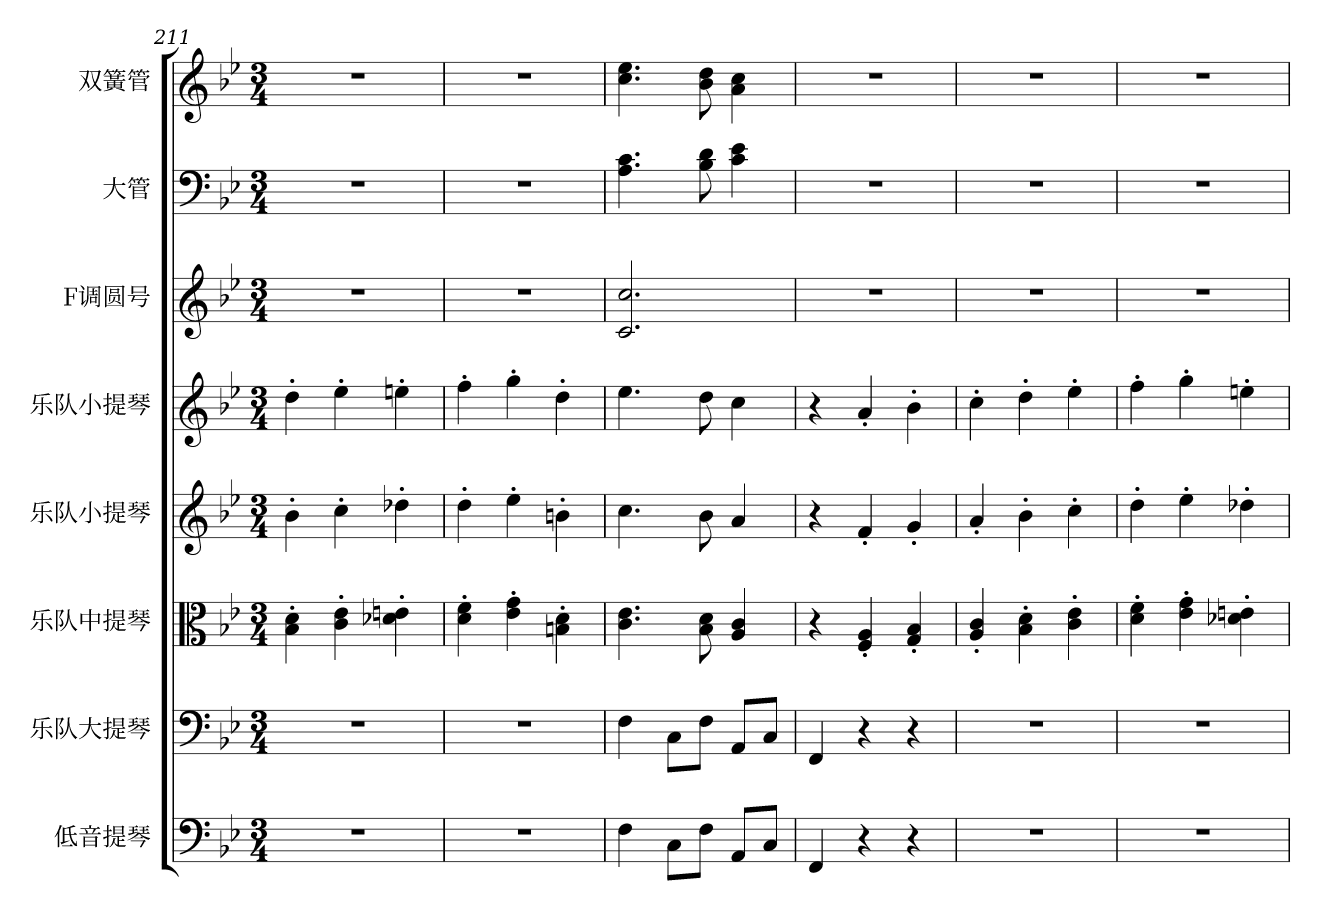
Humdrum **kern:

**kern	**kern	**kern	**kern	**kern	**kern	**kern	**kern
*part8	*part7	*part6	*part5	*part4	*part3	*part2	*part1
*staff8	*staff7	*staff6	*staff5	*staff4	*staff3	*staff2	*staff1
*I"低音提琴	*I"乐队大提琴	*I"乐队中提琴	*I"乐队小提琴	*I"乐队小提琴	*I"F调圆号	*I"大管	*I"双簧管
!!LO:PB:g=z
*clefF4	*clefF4	*clefC3	*clefG2	*clefG2	*clefG2	*clefF4	*clefG2
*ITrd7c12	*	*	*	*	*ITrd4c7	*	*
*k[b-e-]	*k[b-e-]	*k[b-e-]	*k[b-e-]	*k[b-e-]	*k[b-e-a-]	*k[b-e-]	*k[b-e-]
*M3/4	*M3/4	*M3/4	*M3/4	*M3/4	*M3/4	*M3/4	*M3/4
=211	=211	=211	=211	=211	=211	=211	=211
2.r	2.r	4B-\' 4d\'	4b-'\	4dd'\	2.r	2.r	2.r
.	.	4c\' 4e-\'	4cc'\	4ee-'\	.	.	.
.	.	4d-X\' 4en\'	4dd-X'\	4een'\	.	.	.
=212	=212	=212	=212	=212	=212	=212	=212
2.r	2.r	4d\' 4f\'	4dd'\	4ff'\	2.r	2.r	2.r
.	.	4e-\' 4g\'	4ee-'\	4gg'\	.	.	.
.	.	4Bn\' 4d\'	4bn'\	4dd'\	.	.	.
=213	=213	=213	=213	=213	=213	=213	=213
4FF\	4F\	4.c\ 4.e-\	4.cc\	4.ee-\	2.F/ 2.f/	4.A\ 4.c\	4.cc\ 4.ee-\
8CC\L	8C\L	.	.	.	.	.	.
8FF\J	8F\J	8B-\ 8d\	8b-\	8dd\	.	8B-\ 8d\	8b-\ 8dd\
8AAA/L	8AA/L	4A/ 4c/	4a/	4cc\	.	4c\ 4e-\	4a\ 4cc\
8CC/J	8C/J	.	.	.	.	.	.
=214	=214	=214	=214	=214	=214	=214	=214
4FFF/	4FF/	4r	4r	4r	2.r	2.r	2.r
4r	4r	4F/' 4A/'	4f'/	4a'/	.	.	.
4r	4r	4G/' 4B-/'	4g'/	4b-'\	.	.	.
=215	=215	=215	=215	=215	=215	=215	=215
2.r	2.r	4A/' 4c/'	4a'/	4cc'\	2.r	2.r	2.r
.	.	4B-\' 4d\'	4b-'\	4dd'\	.	.	.
.	.	4c\' 4e-\'	4cc'\	4ee-'\	.	.	.
=216	=216	=216	=216	=216	=216	=216	=216
2.r	2.r	4d\' 4f\'	4dd'\	4ff'\	2.r	2.r	2.r
.	.	4e-\' 4g\'	4ee-'\	4gg'\	.	.	.
.	.	4d-X\' 4en\'	4dd-X'\	4een'\	.	.	.
=	=	=	=	=	=	=	=
*-	*-	*-	*-	*-	*-	*-	*-
